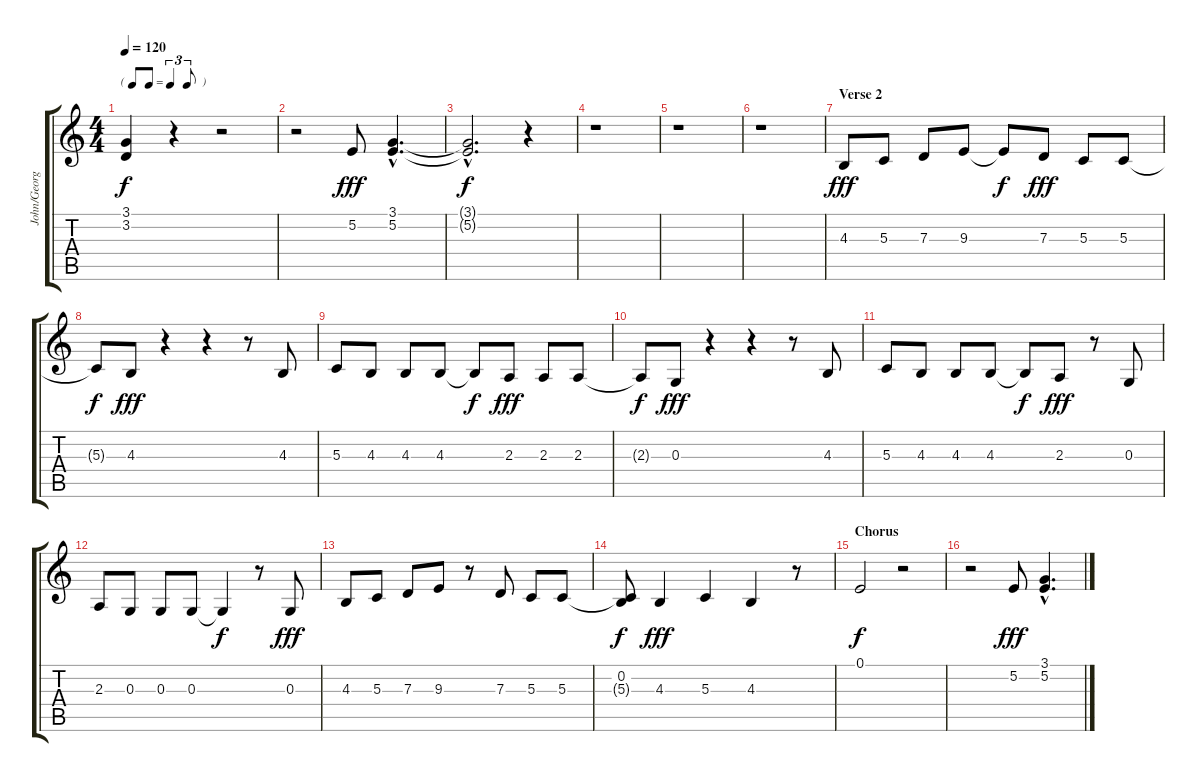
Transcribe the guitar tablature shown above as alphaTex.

\track ("John/George " "John/Georg") {instrument tenorsax}
\staff {score tabs}
\tuning (E4 B3 G3 D3 A2 E2) {hide}
\ts (4 4)
\tf triplet8th
\tempo 120
\clef g2
\ks c
(3.1{t} 3.2{t}).4{dy f} r.4 r.2 |
r.2 5.2.8{dy fff} (3.1{hac} 5.2{hac}).4{d} |
(3.1{hac t} 5.2{hac t}).2{d dy f} r.4 |
r.1 |
r.1 |
r.1 |
\section ("" "Verse 2")
4.3.8{dy fff} 5.3.8 7.3.8 9.3.8 9.3{t}.8{dy f} 7.3.8{dy fff} 5.3.8 5.3.8 |
5.3{t}.8{dy f} 4.3.8{dy fff} r.4 r.4 r.8 4.3.8 |
5.3.8 4.3.8 4.3.8 4.3.8 4.3{t}.8{dy f} 2.3.8{dy fff} 2.3.8 2.3.8 |
2.3{t}.8{dy f} 0.3.8{dy fff} r.4 r.4 r.8 4.3.8 |
5.3.8 4.3.8 4.3.8 4.3.8 4.3{t}.8{dy f} 2.3.8{dy fff} r.8 0.3.8 |
2.3.8 0.3.8 0.3.8 0.3.8 0.3{t}.4{dy f} r.8 0.3.8{dy fff} |
4.3.8 5.3.8 7.3.8 9.3.8 r.8 7.3.8 5.3.8 5.3.8 |
(0.2 5.3{t}).8{dy f} 4.3.4{dy fff} 5.3.4 4.3.4 r.8 |
\section ("" "Chorus")
0.1.2{dy f} r.2 |
r.2 5.2.8{dy fff} (3.1{hac} 5.2{hac}).4{d}
